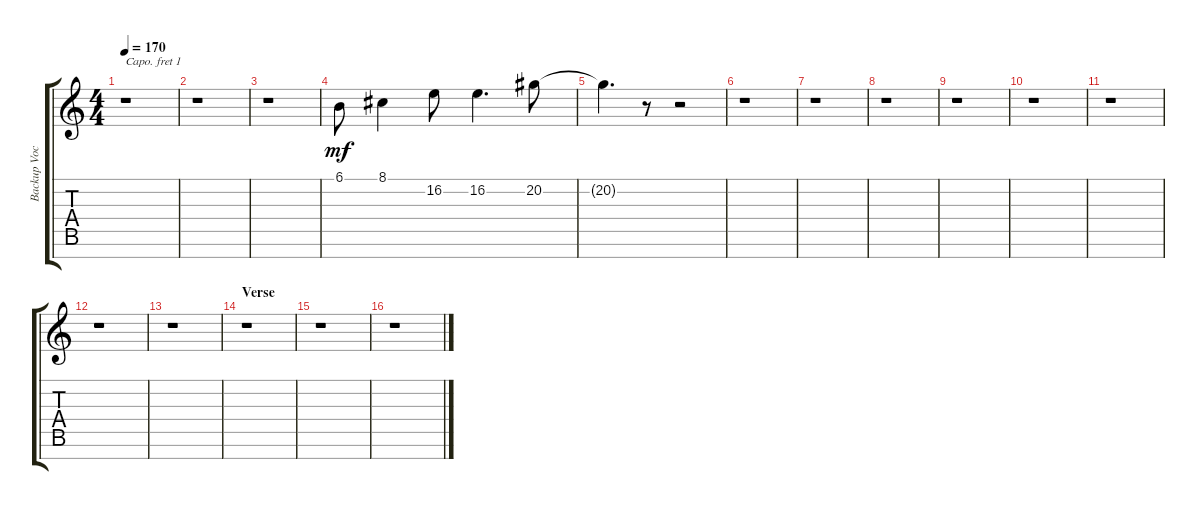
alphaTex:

\track ("Backup Vocals - Sebastien Lefebre" "Backup Voc") {instrument synthbrass1}
\staff {score tabs}
\capo 1
\tuning (E4 B3 G3 D3 A2 E2 B1) {hide}
\ts (4 4)
\tempo 170
\clef g2
\ks c
r.1{dy mf} |
r.1 |
r.1 |
6.1.8 8.1.4 16.2.8 16.2.4{d} 20.2.8 |
20.2{t}.4{d} r.8 r.2 |
r.1 |
r.1 |
r.1 |
r.1 |
r.1 |
r.1 |
r.1 |
r.1 |
\section ("" "Verse")
r.1 |
r.1 |
r.1
